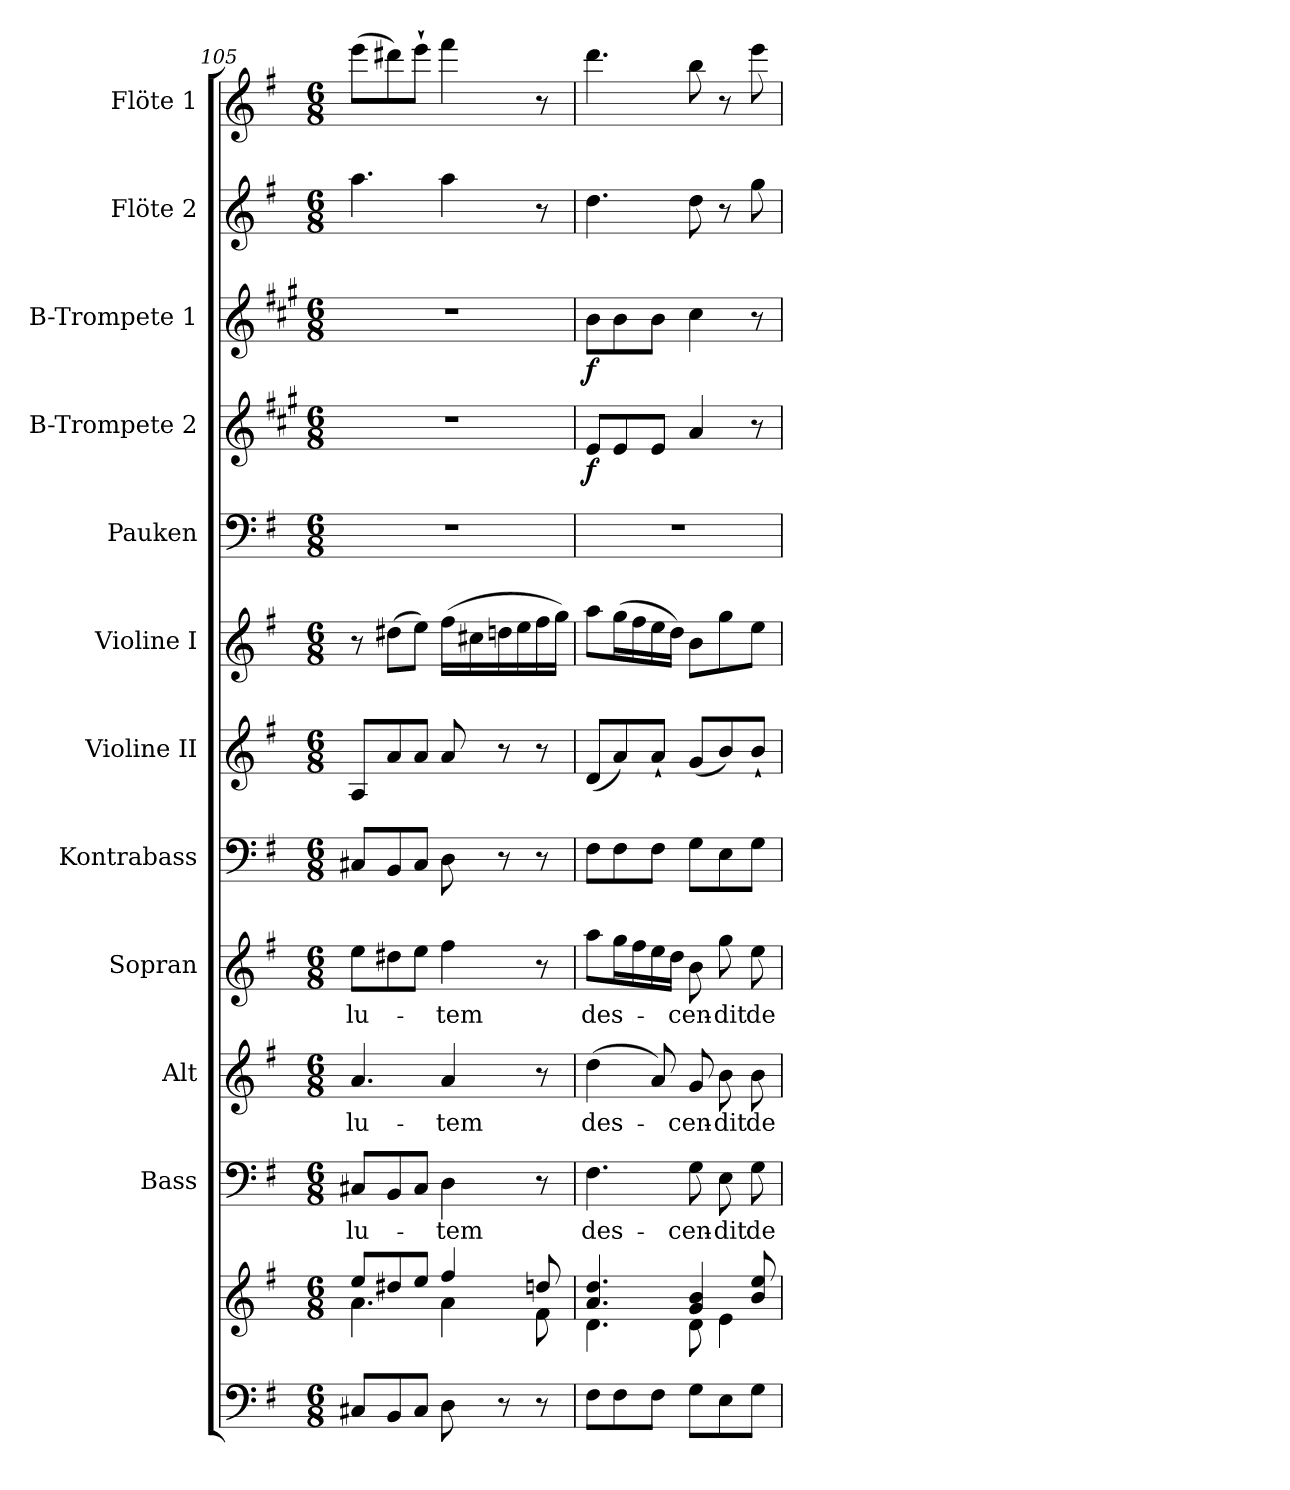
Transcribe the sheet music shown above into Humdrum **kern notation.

**kern	**kern	**kern	**text	**kern	**text	**kern	**text	**kern	**kern	**kern	**kern	**kern	**dynam	**kern	**dynam	**kern	**kern
*part12	*part12	*part11	*part11	*part10	*part10	*part9	*part9	*part8	*part7	*part6	*part5	*part4	*part4	*part3	*part3	*part2	*part1
*staff13	*staff12	*staff11	*staff11	*staff10	*staff10	*staff9	*staff9	*staff8	*staff7	*staff6	*staff5	*staff4	*staff4	*staff3	*staff3	*staff2	*staff1
*	*	*I"Bass	*	*I"Alt	*	*I"Sopran	*	*I"Kontrabass	*I"Violine II	*I"Violine I	*I"Pauken	*I"B-Trompete 2	*	*I"B-Trompete 1	*	*I"Flöte 2	*I"Flöte 1
*	*	*I'B.	*	*I'A.	*	*I'S.	*	*I'Kb.	*I'Vl. II	*I'Vl. I	*I'Pk.	*I'B Trp. 2	*	*I'B Trp. 1	*	*I'Fl. 2	*I'Fl. 1
!!LO:PB:g=z
*clefF4	*clefG2	*clefF4	*	*clefG2	*	*clefG2	*	*clefF4	*clefG2	*clefG2	*clefF4	*clefG2	*	*clefG2	*	*clefG2	*clefG2
*	*	*	*	*	*	*	*	*ITrd7c12	*	*	*	*ITrd1c2	*	*ITrd1c2	*	*	*
*k[f#]	*k[f#]	*k[f#]	*	*k[f#]	*	*k[f#]	*	*k[f#]	*k[f#]	*k[f#]	*k[f#]	*k[f#]	*	*k[f#]	*	*k[f#]	*k[f#]
*G:	*G:	*G:	*	*G:	*	*G:	*	*G:	*G:	*G:	*G:	*G:	*	*G:	*	*G:	*G:
*M6/8	*M6/8	*M6/8	*	*M6/8	*	*M6/8	*	*M6/8	*M6/8	*M6/8	*M6/8	*M6/8	*	*M6/8	*	*M6/8	*M6/8
=105	=105	=105	=105	=105	=105	=105	=105	=105	=105	=105	=105	=105	=105	=105	=105	=105	=105
*	*^	*	*	*	*	*	*	*	*	*	*	*	*	*	*	*	*
!	!	!	!	!LO:LY:b	!	!LO:LY:b	!	!LO:LY:b	!	!	!	!	!	!	!	!	!	!
8C#X/L	8ee/L	4.a\	8C#X/L	-lu-	4.a/	-lu-	8ee\L	-lu-	8CC#X/L	8A/L	8r	2.r	2.r	.	2.r	.	4.aa\	(>8eee\L
8BB/	8dd#X/	.	8BB/	.	.	.	8dd#X\	.	8BBB/	8a/	(>8dd#X\L	.	.	.	.	.	.	8ddd#X\)
8C#/J	8ee/J	.	8C#/J	.	.	.	8ee\J	.	8CC#/J	8a/J	8ee\J)	.	.	.	.	.	.	8eee`>\J
!	!	!	!	!LO:LY:b	!	!LO:LY:b	!	!LO:LY:b	!	!	!	!	!	!	!	!	!	!
8D\	4ff#/	4a\	4D\	-tem	4a/	-tem	4ff#\	-tem	8DD\	8a/	(>16ff#\LL	.	.	.	.	.	4aa\	4fff#\
.	.	.	.	.	.	.	.	.	.	.	16cc#X\	.	.	.	.	.	.	.
8r	.	.	.	.	.	.	.	.	8r	8r	16ddn\	.	.	.	.	.	.	.
.	.	.	.	.	.	.	.	.	.	.	16ee\	.	.	.	.	.	.	.
8r	8ddn/	8f#\	8r	.	8r	.	8r	.	8r	8r	16ff#\	.	.	.	.	.	8r	8r
.	.	.	.	.	.	.	.	.	.	.	16gg\JJ)	.	.	.	.	.	.	.
=106	=106	=106	=106	=106	=106	=106	=106	=106	=106	=106	=106	=106	=106	=106	=106	=106	=106	=106
!	!	!	!	!LO:LY:b	!	!LO:LY:b	!	!LO:LY:b	!	!	!	!	!	!LO:DY:b	!	!LO:DY:b	!	!
8F#\L	4.a/ 4.dd/	4.d\	4.F#\	des-	(>4dd\	des-	8aa\L	des-	8FF#\L	(<8d/L	8aa\L	2.r	8d/L	f	8a\L	f	4.dd\	4.ddd\
8F#\	.	.	.	.	.	.	16gg\L	.	8FF#\	8a/)	(>16gg\L	.	8d/	.	8a\	.	.	.
.	.	.	.	.	.	.	16ff#\	.	.	.	16ff#\	.	.	.	.	.	.	.
8F#\J	.	.	.	.	8a/)	.	16ee\	.	8FF#\J	8a`</J	16ee\	.	8d/J	.	8a\J	.	.	.
.	.	.	.	.	.	.	16dd\JJ	.	.	.	16dd\JJ)	.	.	.	.	.	.	.
!	!	!	!	!LO:LY:b	!	!LO:LY:b	!	!LO:LY:b	!	!	!	!	!	!	!	!	!	!
8G\L	4g/ 4b/	8d\	8G\	-cen-	8g/	-cen-	8b\	-cen-	8GG\L	(<8g/L	8b\L	.	4g/	.	4b\	.	8dd\	8bb\
!	!	!	!	!LO:LY:b	!	!LO:LY:b	!	!LO:LY:b	!	!	!	!	!	!	!	!	!	!
8E\	.	4e\	8E\	-dit	8b\	-dit	8gg\	-dit	8EE\	8b/)	8gg\	.	.	.	.	.	8r	8r
!	!	!	!	!LO:LY:b	!	!LO:LY:b	!	!LO:LY:b	!	!	!	!	!	!	!	!	!	!
8G\J	8b/ 8ee/	.	8G\	de	8b\	de	8ee\	de	8GG\J	8b`</J	8ee\J	.	8r	.	8r	.	8gg\	8eee\
*	*v	*v	*	*	*	*	*	*	*	*	*	*	*	*	*	*	*	*
=	=	=	=	=	=	=	=	=	=	=	=	=	=	=	=	=	=
*-	*-	*-	*-	*-	*-	*-	*-	*-	*-	*-	*-	*-	*-	*-	*-	*-	*-
